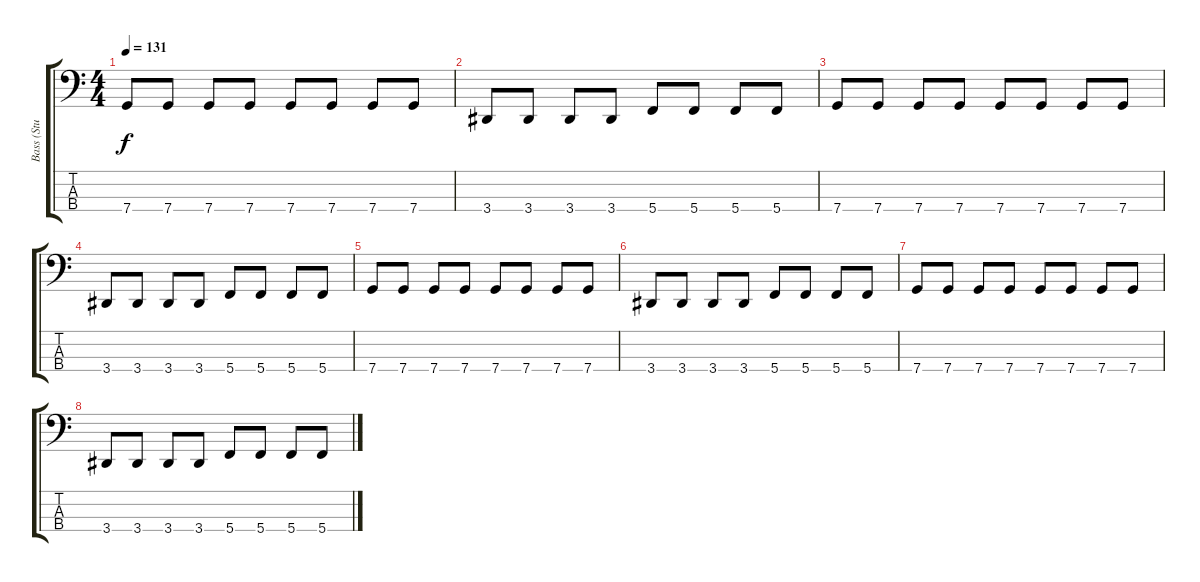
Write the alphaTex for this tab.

\track ("Bass (Stu Manx)" "Bass (Stu ") {instrument electricbasspick}
\staff {score tabs}
\tuning (F2 C2 G1 C1) {hide}
\ts (4 4)
\tempo 131
\clef f4
\ks c
7.4.8{dy f} 7.4.8 7.4.8 7.4.8 7.4.8 7.4.8 7.4.8 7.4.8 |
3.4.8 3.4.8 3.4.8 3.4.8 5.4.8 5.4.8 5.4.8 5.4.8 |
7.4.8 7.4.8 7.4.8 7.4.8 7.4.8 7.4.8 7.4.8 7.4.8 |
3.4.8 3.4.8 3.4.8 3.4.8 5.4.8 5.4.8 5.4.8 5.4.8 |
7.4.8 7.4.8 7.4.8 7.4.8 7.4.8 7.4.8 7.4.8 7.4.8 |
3.4.8 3.4.8 3.4.8 3.4.8 5.4.8 5.4.8 5.4.8 5.4.8 |
7.4.8 7.4.8 7.4.8 7.4.8 7.4.8 7.4.8 7.4.8 7.4.8 |
3.4.8 3.4.8 3.4.8 3.4.8 5.4.8 5.4.8 5.4.8 5.4.8
